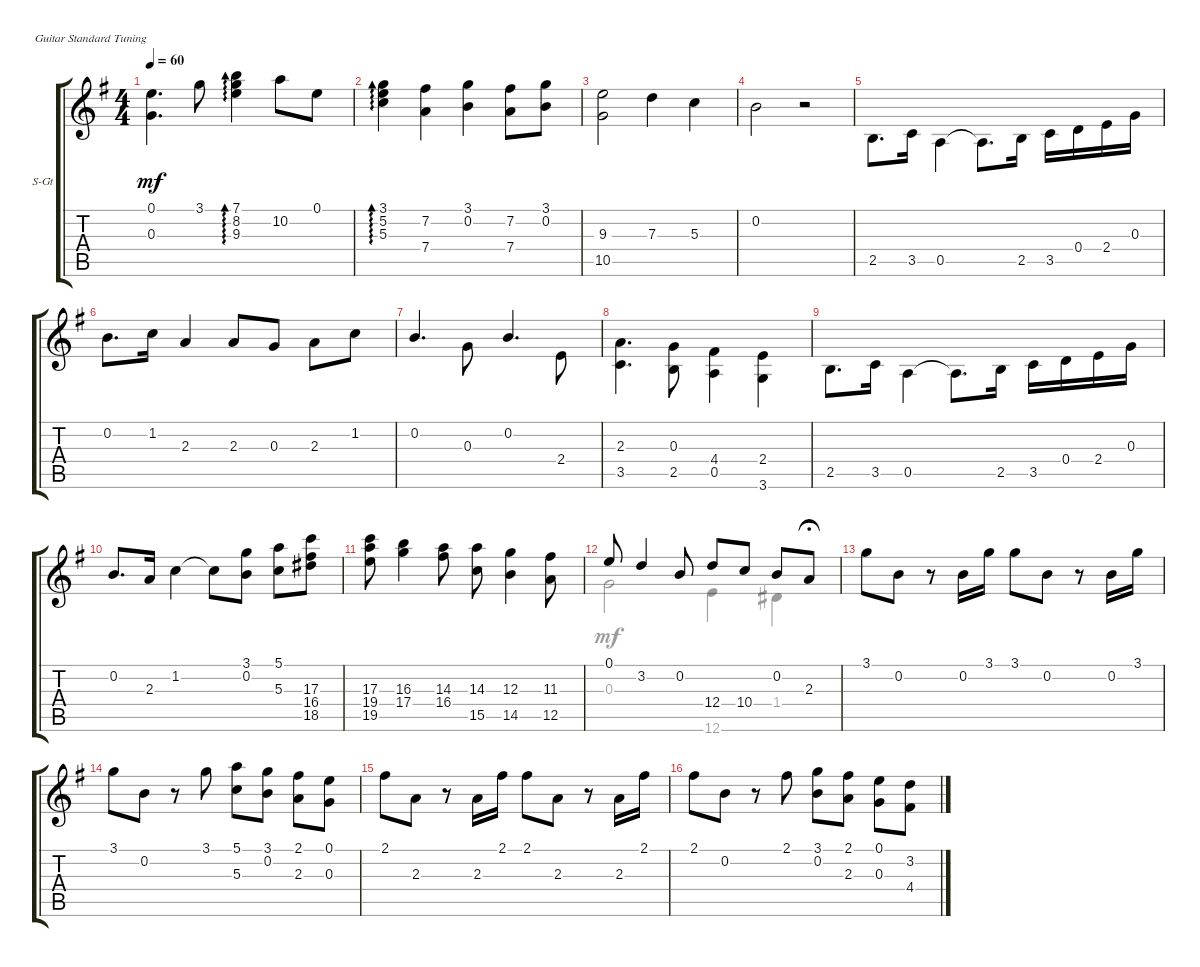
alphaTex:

\defaultSystemsLayout 4
\bracketExtendMode groupsimilarinstruments
\firstSystemTrackNameOrientation horizontal
\otherSystemsTrackNameOrientation horizontal
\track ("Nylon Guitar" "S-Gt") {instrument acousticguitarsteel}
\staff {score tabs}
\tuning (E4 B3 G3 D3 A2 E2)
\voice
\ts (4 4)
\tempo 60
\clef g2
\ks eminor
(0.1 0.3).4{d dy mf} 3.1.8 (7.1 8.2 9.3).4{ad 0} 10.2.8 0.1.8 |
(3.1 5.2 5.3).4{ad 0} (7.2 7.4).4 (3.1 0.2).4 (7.2 7.4).8 (3.1 0.2).8 |
(9.3 10.5).2 7.3.4 5.3.4 |
0.2.2 r.2 |
2.5.8{d beam invert} 3.5.16 0.5.4{beam invert} 0.5{t}.8{d beam invert} 2.5.16 3.5.16{beam invert} 0.4.16 2.4.16 0.3.16 |
0.2.8{d} 1.2.16 2.3.4 2.3.8 0.3.8 2.3.8 1.2.8 |
0.2.4{d} 0.3.8{beam invert} 0.2.4{d beam invert} 2.4.8{beam invert} |
(2.3 3.5).4{d} (2.5 0.3).8{beam invert} (4.4 0.5).4{beam invert} (3.6 2.4).4{beam invert} |
2.5.8{d beam invert} 3.5.16 0.5.4{beam invert} 0.5{t}.8{d beam invert} 2.5.16 3.5.16{beam invert} 0.4.16 2.4.16 0.3.16 |
0.2.8{d} 2.3.16 1.2.4 1.2{t}.8 (0.2 3.1).8 (5.1 5.3).8 (18.5 16.4 17.3).8 |
(17.3 19.4 19.5).8 (16.3 17.4).4 (14.3 16.4).8 (14.3 15.5).8 (12.3 14.5).4 (11.3 12.5).8 |
0.1.8 3.2.4 0.2.8 12.4.8 10.4.8 0.2.8 2.3.8{fermata (medium 0.5)} |
3.1.8 0.2.8 r.8 0.2.16 3.1.16 3.1.8 0.2.8 r.8 0.2.16 3.1.16 |
3.1.8 0.2.8 r.8 3.1.8 (5.1 5.3).8 (3.1 0.2).8 (2.1 2.3).8 (0.1 0.3).8 |
2.1.8 2.3.8 r.8 2.3.16 2.1.16 2.1.8 2.3.8 r.8 2.3.16 2.1.16 |
2.1.8 0.2.8 r.8 2.1.8 (3.1 0.2).8 (2.1 2.3).8 (0.1 0.3).8 (3.2 4.4).8
\voice
\clef g2
\ottava regular
\simile none
\ks eminor
|
|
|
|
|
|
|
|
|
|
|
|
|
|
|
\voice
\clef g2
\ottava regular
\simile none
\ks eminor
|
|
|
|
|
|
|
|
|
|
|
0.3.2 12.6.4 1.4.4 |
|
|
|
